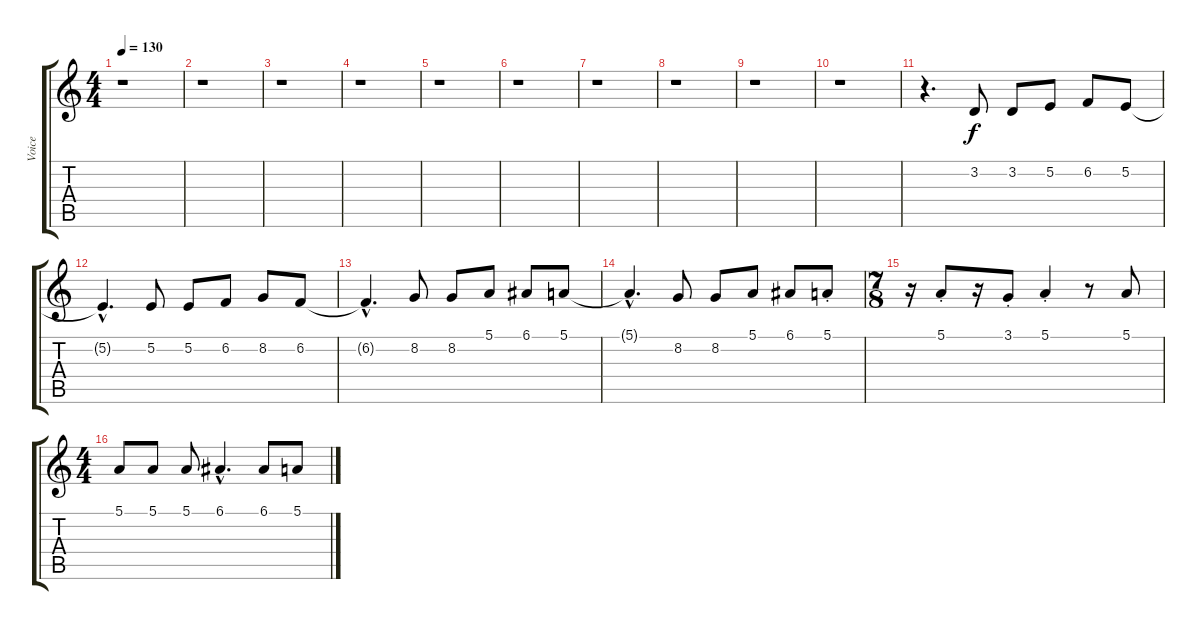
\track ("Voice" "Voice") {instrument choiraahs}
\staff {score tabs}
\tuning (E4 B3 G3 D3 A2 E2) {hide}
\ts (4 4)
\tempo 130
\clef g2
\ks c
r.1{dy f} |
r.1 |
r.1 |
r.1 |
r.1 |
r.1 |
r.1 |
r.1 |
r.1 |
r.1 |
r.4{d} 3.2.8 3.2.8 5.2.8 6.2.8 5.2.8 |
5.2{hac t}.4{d} 5.2.8 5.2.8 6.2.8 8.2.8 6.2.8 |
6.2{hac t}.4{d} 8.2.8 8.2.8 5.1.8 6.1.8 5.1.8 |
5.1{hac t}.4{d} 8.2.8 8.2.8 5.1.8 6.1.8 5.1{st}.8 |
\ts (7 8)
r.16 5.1{st}.8 r.16 3.1{st}.8 5.1{st}.4 r.8 5.1.8 |
\ts (4 4)
5.1.8 5.1.8 5.1.8 6.1{hac}.4{d} 6.1.8 5.1.8
